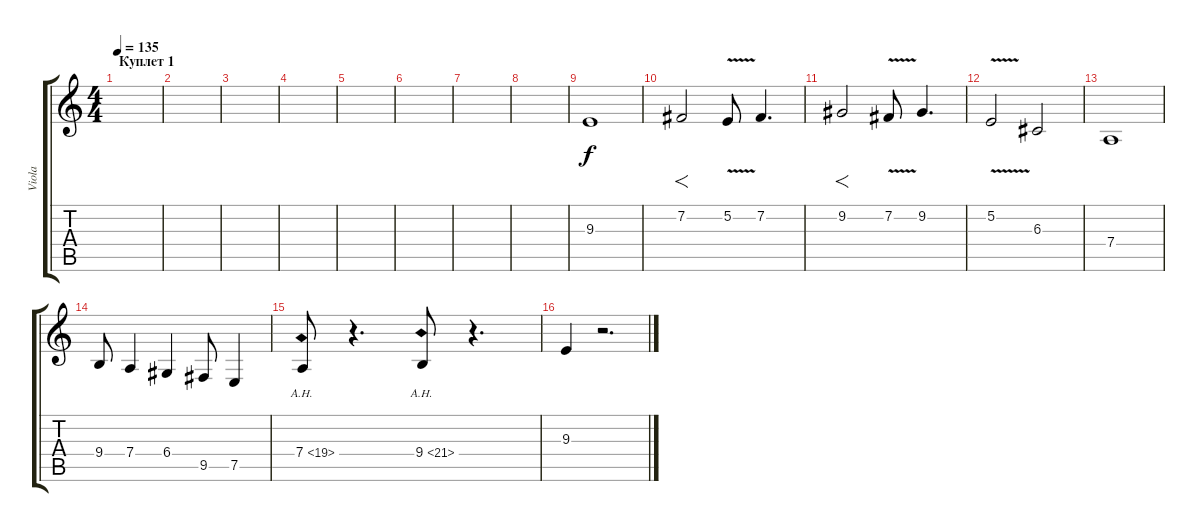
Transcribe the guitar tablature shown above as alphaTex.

\track ("Viola" "Viola") {instrument violin}
\staff {score tabs}
\tuning (E4 B3 G3 D3 A2 E2) {hide}
\ts (4 4)
\section ("" "Куплет 1")
\tempo 135
\clef g2
\ks c
|
|
|
|
|
|
|
|
9.3.1 |
7.2.2{f} 5.2{v}.8 7.2.4{d} |
9.2.2{f} 7.2{v}.8 9.2.4{d} |
5.2{v}.2 6.3.2 |
7.4.1 |
9.4.8 7.4.4 6.4.4 9.5.8 7.5.4 |
7.4{ah 12}.8 r.4{d} 9.4{ah 12}.8 r.4{d} |
9.3.4 r.2{d}
